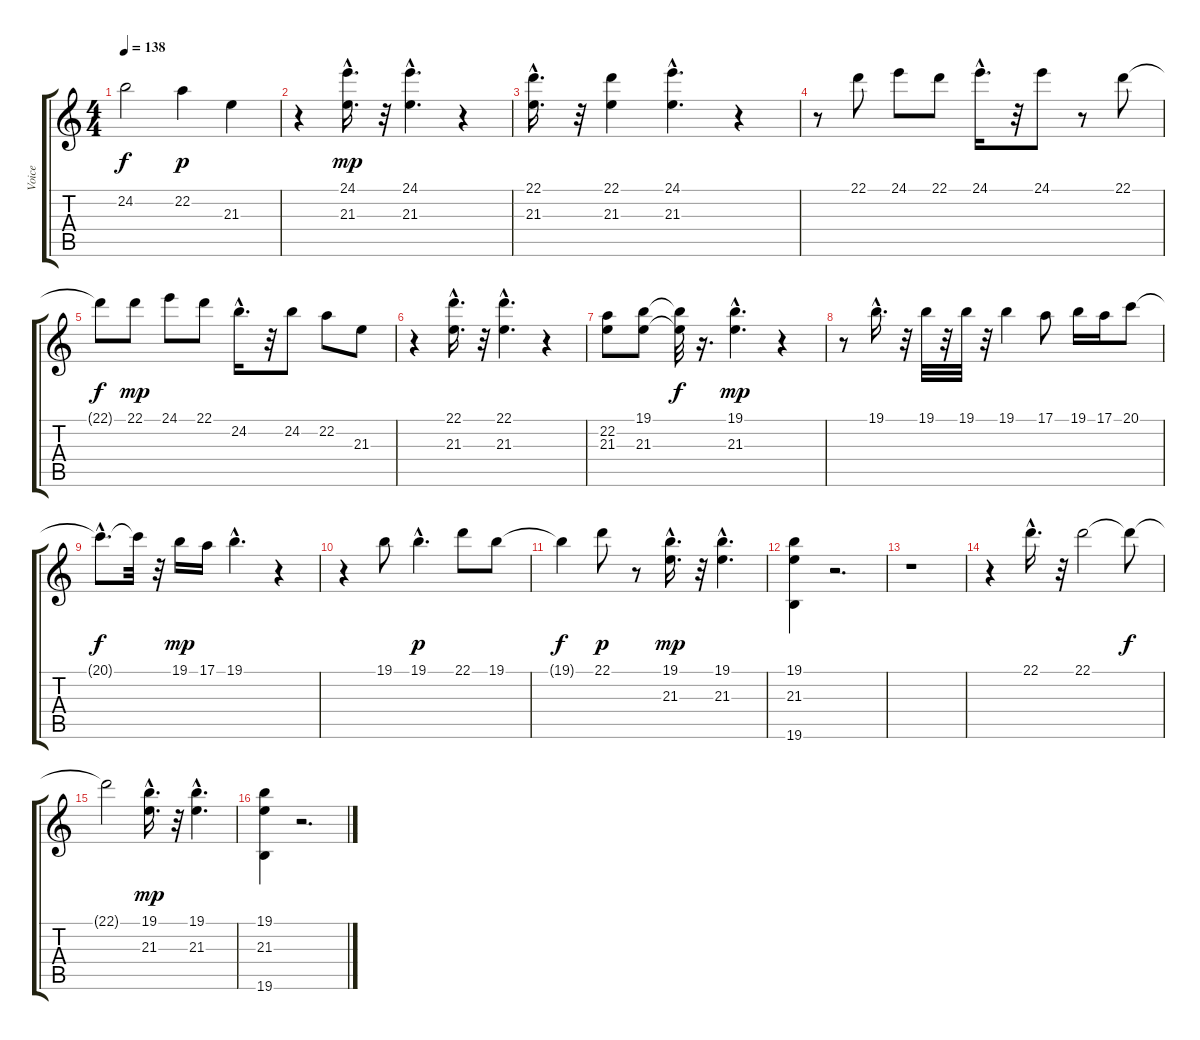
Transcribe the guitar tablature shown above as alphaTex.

\track ("Voice" "Voice") {instrument lead2sawtooth}
\staff {score tabs}
\tuning (E4 B3 G3 D3 A2 E2) {hide}
\ts (4 4)
\tempo 138
\clef g2
\ks c
24.2{t}.2{dy f} 22.2.4{dy p} 21.3.4 |
r.4 (24.1{hac} 21.3{hac}).16{d dy mp} r.32 (24.1{hac} 21.3{hac}).4{d} r.4 |
(22.1{hac} 21.3{hac}).16{d} r.32 (22.1 21.3).4 (24.1{hac} 21.3{hac}).4{d} r.4 |
r.8 22.1.8 24.1.8 22.1.8 24.1{hac}.16{d} r.32 24.1.8 r.8 22.1.8 |
22.1{t}.8{dy f} 22.1.8{dy mp} 24.1.8 22.1.8 24.2{hac}.16{d} r.32 24.2.8 22.2.8 21.3.8 |
r.4 (22.1{hac} 21.3{hac}).16{d} r.32 (22.1{hac} 21.3{hac}).4{d} r.4 |
(22.2 21.3).8 (19.1 21.3).8 (19.1{t} 21.3{t}).32{dy f} r.16{d} (19.1{hac} 21.3{hac}).4{d dy mp} r.4 |
r.8 19.1{hac}.16{d} r.32 19.1.32 r.32 19.1.32 r.32 19.1.4 17.1.8 19.1.16 17.1.16 20.1.8 |
20.1{hac t}.8{d dy f} 20.1{t}.32 r.32 19.1.16{dy mp} 17.1.16 19.1{hac}.4{d} r.4 |
r.4 19.1.8 19.1{hac}.4{d dy p} 22.1.8 19.1.8 |
19.1{t}.4{dy f} 22.1.8{dy p} r.8 (19.1{hac} 21.3{hac}).16{d dy mp} r.32 (19.1{hac} 21.3{hac}).4{d} |
(19.1 21.3 19.6).4 r.2{d} |
r.1 |
r.4 22.1{hac}.16{d} r.32 22.1.2 22.1{t}.8{dy f} |
22.1{t}.2 (19.1{hac} 21.3{hac}).16{d dy mp} r.32 (19.1{hac} 21.3{hac}).4{d} |
(19.1 21.3 19.6).4 r.2{d}
